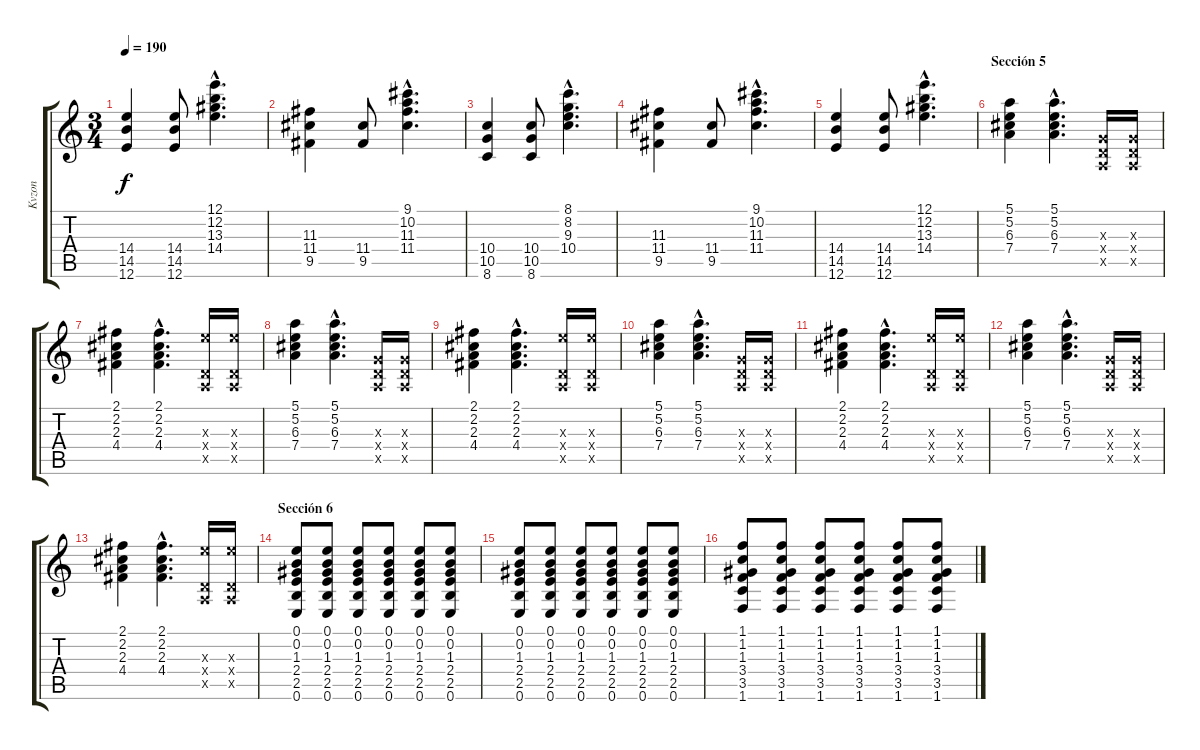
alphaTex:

\track ("Kvzon" "Kvzon") {instrument overdrivenguitar}
\staff {score tabs}
\tuning (E4 B3 G3 D3 A2 E2) {hide}
\ts (3 4)
\tempo 190
\clef g2
\ks c
(14.4 14.5 12.6).4{dy f} (14.4 14.5 12.6).8 (12.1{hac} 12.2{hac} 13.3{hac} 14.4{hac}).4{d} |
(11.3 11.4 9.5).4 (11.4 9.5).8 (9.1{hac} 10.2{hac} 11.3{hac} 11.4{hac}).4{d} |
(10.4 10.5 8.6).4 (10.4 10.5 8.6).8 (8.1{hac} 8.2{hac} 9.3{hac} 10.4{hac}).4{d} |
(11.3 11.4 9.5).4 (11.4 9.5).8 (9.1{hac} 10.2{hac} 11.3{hac} 11.4{hac}).4{d} |
(14.4 14.5 12.6).4 (14.4 14.5 12.6).8 (12.1{hac} 12.2{hac} 13.3{hac} 14.4{hac}).4{d} |
\section ("" "Sección 5")
(5.1 5.2 6.3 7.4).4 (5.1{hac} 5.2{hac} 6.3{hac} 7.4{hac}).4{d} (0.3{x} 0.4{x} 0.5{x}).16 (0.3{x} 0.4{x} 0.5{x}).16 |
(2.1 2.2 2.3 4.4).4 (2.1{hac} 2.2{hac} 2.3{hac} 4.4{hac}).4{d} (9.3{x} 0.4{x} 0.5{x}).16 (9.3{x} 0.4{x} 0.5{x}).16 |
(5.1 5.2 6.3 7.4).4 (5.1{hac} 5.2{hac} 6.3{hac} 7.4{hac}).4{d} (0.3{x} 0.4{x} 0.5{x}).16 (0.3{x} 0.4{x} 0.5{x}).16 |
(2.1 2.2 2.3 4.4).4 (2.1{hac} 2.2{hac} 2.3{hac} 4.4{hac}).4{d} (9.3{x} 0.4{x} 0.5{x}).16 (9.3{x} 0.4{x} 0.5{x}).16 |
(5.1 5.2 6.3 7.4).4 (5.1{hac} 5.2{hac} 6.3{hac} 7.4{hac}).4{d} (0.3{x} 0.4{x} 0.5{x}).16 (0.3{x} 0.4{x} 0.5{x}).16 |
(2.1 2.2 2.3 4.4).4 (2.1{hac} 2.2{hac} 2.3{hac} 4.4{hac}).4{d} (9.3{x} 0.4{x} 0.5{x}).16 (9.3{x} 0.4{x} 0.5{x}).16 |
(5.1 5.2 6.3 7.4).4 (5.1{hac} 5.2{hac} 6.3{hac} 7.4{hac}).4{d} (0.3{x} 0.4{x} 0.5{x}).16 (0.3{x} 0.4{x} 0.5{x}).16 |
(2.1 2.2 2.3 4.4).4 (2.1{hac} 2.2{hac} 2.3{hac} 4.4{hac}).4{d} (9.3{x} 0.4{x} 0.5{x}).16 (9.3{x} 0.4{x} 0.5{x}).16 |
\section ("" "Sección 6")
(0.1 0.2 1.3 2.4 2.5 0.6).8 (0.1 0.2 1.3 2.4 2.5 0.6).8 (0.1 0.2 1.3 2.4 2.5 0.6).8 (0.1 0.2 1.3 2.4 2.5 0.6).8 (0.1 0.2 1.3 2.4 2.5 0.6).8 (0.1 0.2 1.3 2.4 2.5 0.6).8 |
(0.1 0.2 1.3 2.4 2.5 0.6).8 (0.1 0.2 1.3 2.4 2.5 0.6).8 (0.1 0.2 1.3 2.4 2.5 0.6).8 (0.1 0.2 1.3 2.4 2.5 0.6).8 (0.1 0.2 1.3 2.4 2.5 0.6).8 (0.1 0.2 1.3 2.4 2.5 0.6).8 |
(1.1 1.2 1.3 3.4 3.5 1.6).8 (1.1 1.2 1.3 3.4 3.5 1.6).8 (1.1 1.2 1.3 3.4 3.5 1.6).8 (1.1 1.2 1.3 3.4 3.5 1.6).8 (1.1 1.2 1.3 3.4 3.5 1.6).8 (1.1 1.2 1.3 3.4 3.5 1.6).8
